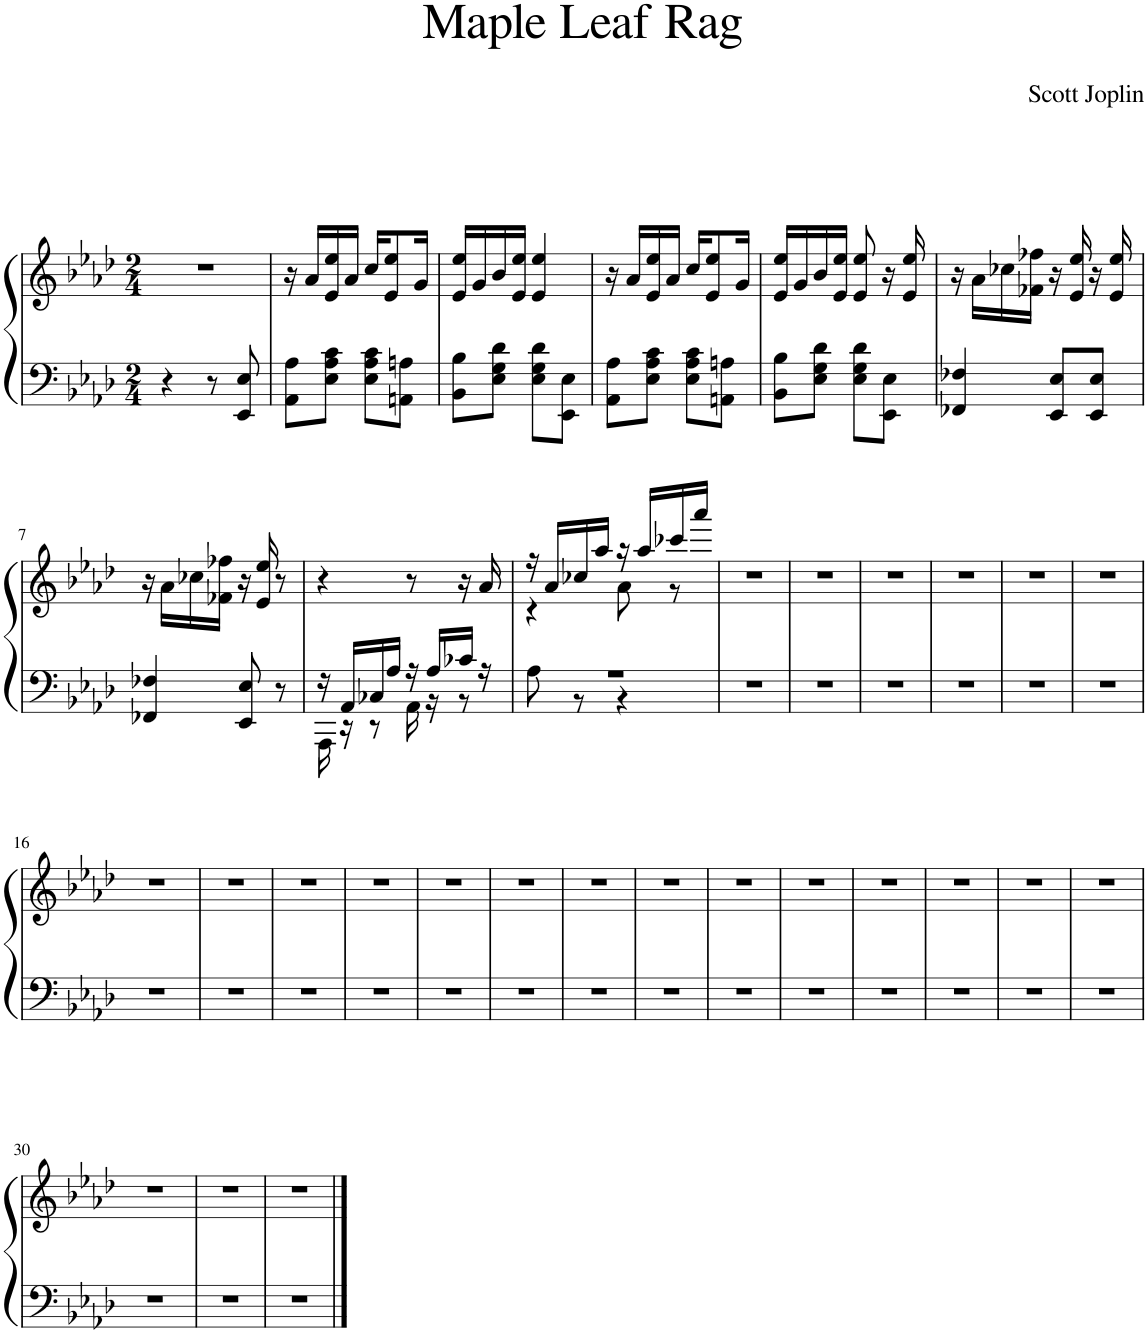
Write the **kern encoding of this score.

**kern	**kern
*part1	*part1
*staff2	*staff1
*I"Piano	*
*I'Pno.	*
*clefF4	*clefG2
*k[b-e-a-d-]	*k[b-e-a-d-]
*M2/4	*M2/4
=1	=1
4r	2r
8r	.
8EE-/ 8E-/	.
=2	=2
8AA-\ 8A-\L	16r
.	16a-/LL
8E-\ 8A-\ 8c\J	16e-/ 16ee-/
.	16a-/JJ
8E-\ 8A-\ 8c\L	16cc/KL
.	8e-/ 8ee-/
8AAn\ 8An\J	.
.	16g/Jk
=3	=3
8BB-\ 8B-\L	16e-/ 16ee-/LL
.	16g/
8E-\ 8G\ 8d-\J	16b-/
.	16e-/ 16ee-/JJ
8E-\ 8G\ 8d-\L	4e-/ 4ee-/
8EE-\ 8E-\J	.
=4	=4
8AA-\ 8A-\L	16r
.	16a-/LL
8E-\ 8A-\ 8c\J	16e-/ 16ee-/
.	16a-/JJ
8E-\ 8A-\ 8c\L	16cc/KL
.	8e-/ 8ee-/
8AAn\ 8An\J	.
.	16g/Jk
=5	=5
8BB-\ 8B-\L	16e-/ 16ee-/LL
.	16g/
8E-\ 8G\ 8d-\J	16b-/
.	16e-/ 16ee-/JJ
8E-\ 8G\ 8d-\L	8e-/ 8ee-/
8EE-\ 8E-\J	16r
.	16e-/ 16ee-/
=6	=6
4FF-X/ 4F-X/	16r
.	16a-\LL
.	16cc-X\
.	16f-X\ 16ff-X\JJ
8EE-/ 8E-/L	16r
.	16e-/ 16ee-/
8EE-/ 8E-/J	16r
.	16e-/ 16ee-/
!!LO:LB:g=z
=7	=7
4FF-X/ 4F-X/	16r
.	16a-\LL
.	16cc-X\
.	16f-X\ 16ff-X\JJ
8EE-/ 8E-/	16r
.	16e-/ 16ee-/
8r	8r
=8	=8
*^	*
16r	16AAA-\	4r
16AA-/LL	16r	.
16C-X/	8r	.
16A-/JJ	.	.
16r	16AA-\	8r
16A-/LL	16r	.
16c-X/JJ	8r	16r
16r	.	16a-/
=9	=9	=9
*	*	*^
2r	8A-\	16r	4r
.	.	16a-/LL	.
.	8r	16cc-X/	.
.	.	16aa-/JJ	.
.	4r	16r	8a-\
.	.	16aa-/LL	.
.	.	16ccc-X/	8r
.	.	16aaa-/JJ	.
*v	*v	*	*
*	*v	*v
=10	=10
2r	2r
=11	=11
2r	2r
=12	=12
2r	2r
=13	=13
2r	2r
=14	=14
2r	2r
=15	=15
2r	2r
!!LO:LB:g=z
=16	=16
2r	2r
=17	=17
2r	2r
=18	=18
2r	2r
=19	=19
2r	2r
=20	=20
2r	2r
=21	=21
2r	2r
=22	=22
2r	2r
=23	=23
2r	2r
=24	=24
2r	2r
=25	=25
2r	2r
=26	=26
2r	2r
=27	=27
2r	2r
=28	=28
2r	2r
=29	=29
2r	2r
!!LO:LB:g=z
=30	=30
2r	2r
=31	=31
2r	2r
=32	=32
2r	2r
==	==
*-	*-
